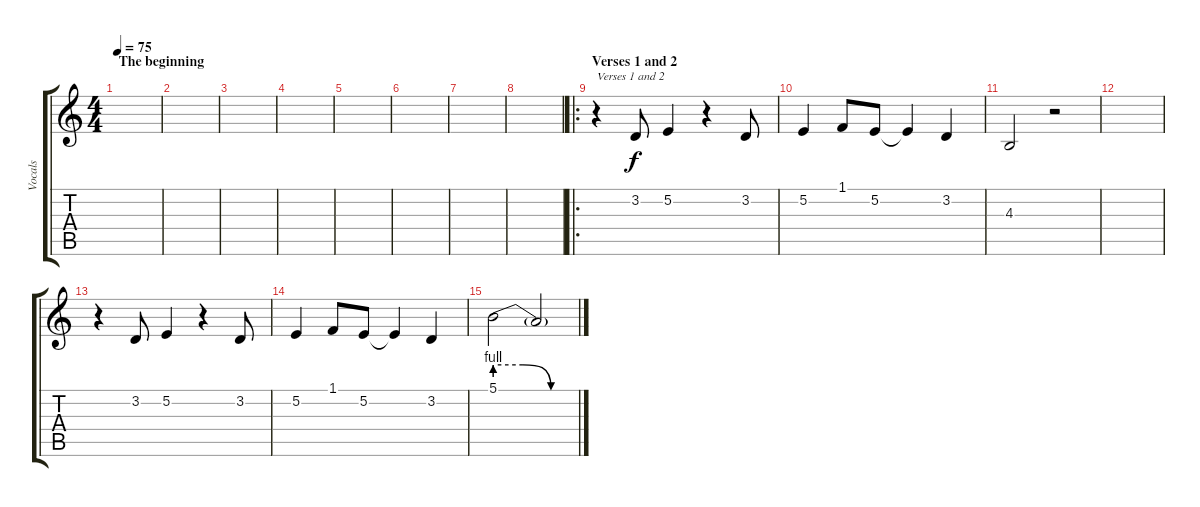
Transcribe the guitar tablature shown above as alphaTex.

\track ("Vocals" "Vocals") {instrument harmonica}
\staff {score tabs}
\tuning (E4 B3 G3 D3 A2 E2) {hide}
\ts (4 4)
\section ("" "The beginning")
\tempo 75
\clef g2
\ks c
|
|
|
|
|
|
|
|
\ro
\section ("" "Verses 1 and 2")
r.4{txt "Verses 1 and 2"} 3.2.8 5.2.4 r.4 3.2.8 |
5.2.4 1.1.8 5.2.8 5.2{t}.4 3.2.4 |
4.3.2 r.2 |
|
r.4 3.2.8 5.2.4 r.4 3.2.8 |
5.2.4 1.1.8 5.2.8 5.2{t}.4 3.2.4 |
5.1{be (custom 0 4 20 4 40 0 60 0)}.2 5.1{t}.2
